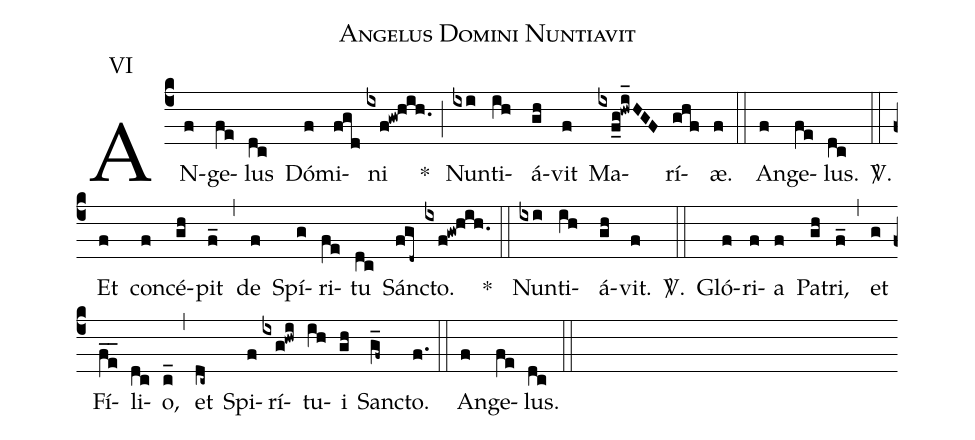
name: Angelus Domini Nuntiavit;
annotation: VI;
mode: 6;
%%
(c4)
AN(f)ge(fe)lus(dc) Dó(f)mi(fgd)ni(ixf!gw!hih.) *(;)
Nun(ixi)ti(ih//)á(gh)vit(f) Ma(ixf_g!hwi_HGF)rí(ghf)æ.(f) (::)
An(f)ge(fe)lus.(dc) <sp>V/</sp>.(::)
Et(f) con(f)cé(gh)pit(f_) (,)
de(f) Spí(g)ri(fe)tu(dc) Sánc(fgd~)to.(ixf!gw!hih.) *(::)
Nun(ixi)ti(ih//)á(gh)vit.(f) <sp>V/</sp>.(::)
Gló(f)ri(f)a(f) Pa(gh)tri,(f_) (,)
et(g) Fí(f_e_)li(dc)o,(c_) (,)
et(dc~) Spi(f)rí(ixg!hwi)tu(ih)i(gh) Sanc(g_f~)to.(f.) (::)
An(f)ge(fe)lus.(dc) (::)
